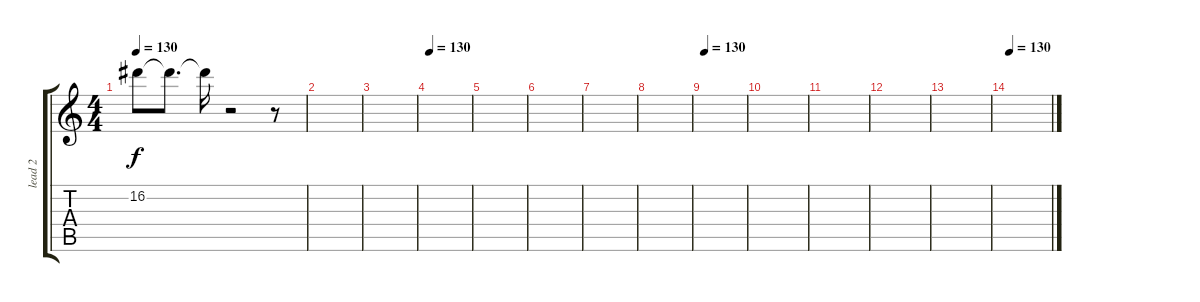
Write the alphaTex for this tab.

\track ("lead 2" "lead 2") {instrument distortionguitar}
\staff {score tabs}
\tuning (E4 B3 G3 D3 A2 E2) {hide}
\ts (4 4)
\tempo 130
\clef g2
\ks c
16.2.8{dy f} 16.2{t}.8{d} 16.2{t}.16 r.2 r.8 |
|
|
\tempo 130
|
|
|
|
|
\tempo 130
|
|
|
|
|
\tempo 130
